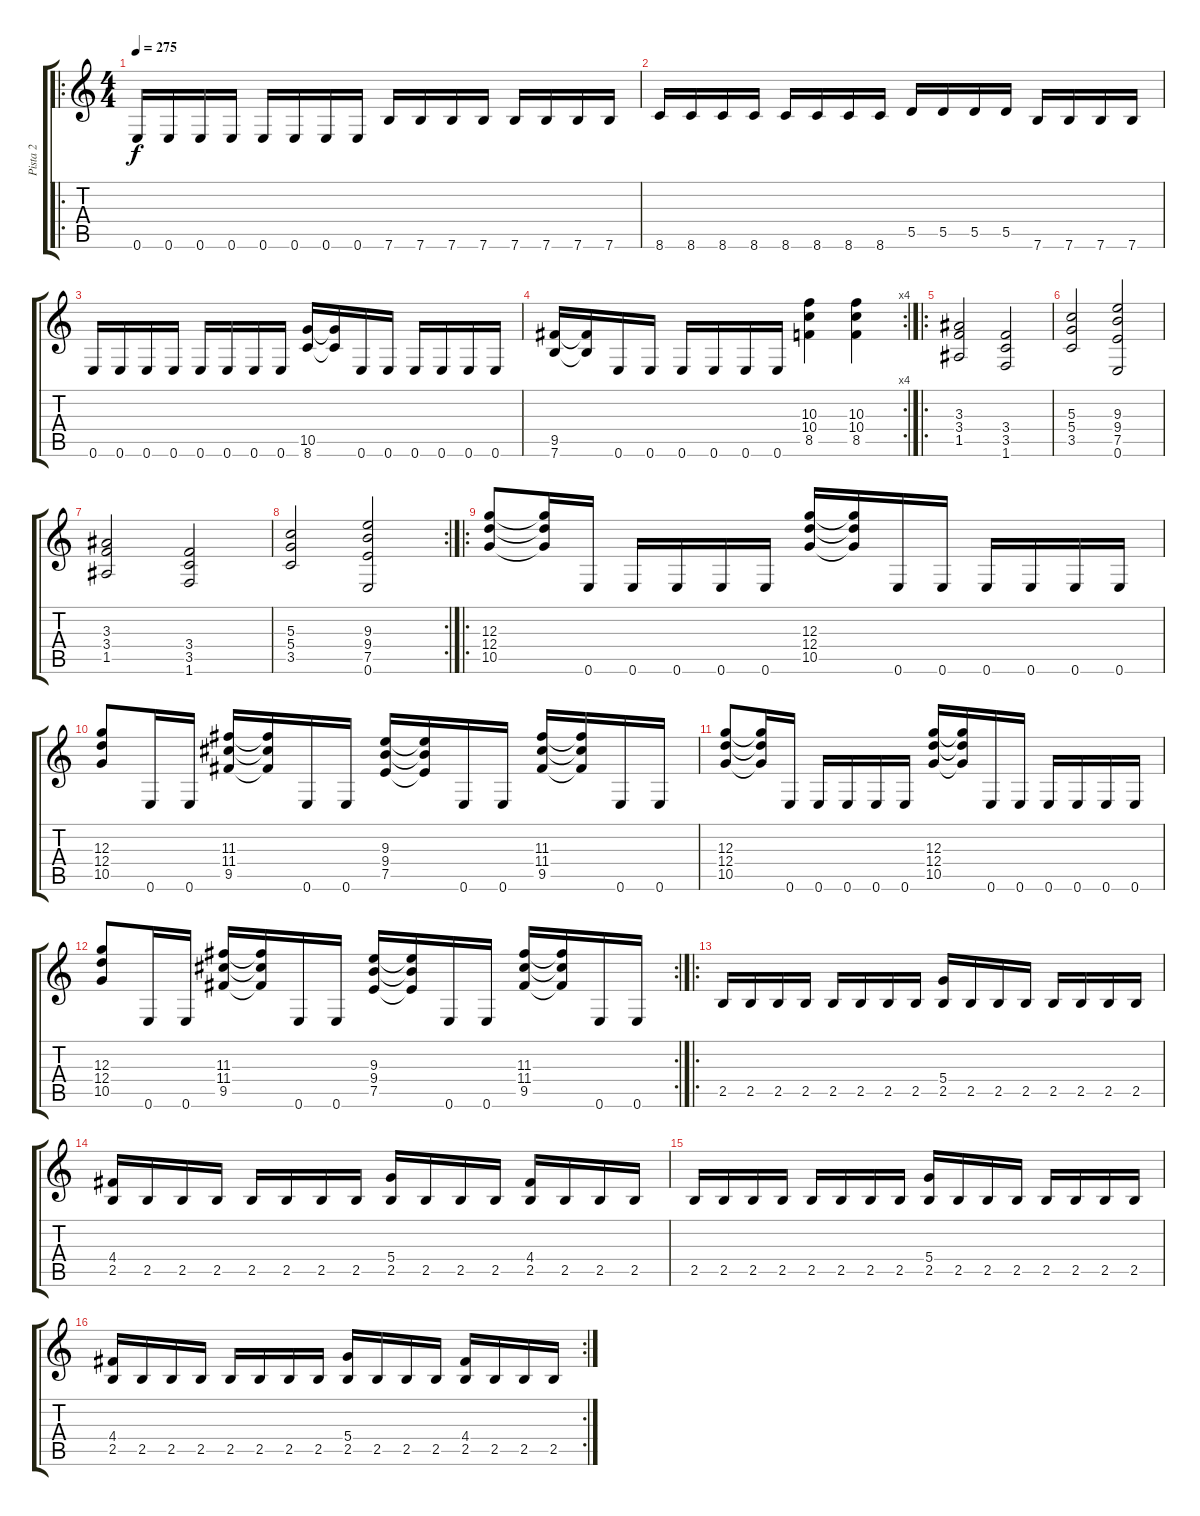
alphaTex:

\track ("Pista 2" "Pista 2") {instrument overdrivenguitar}
\staff {score tabs}
\tuning (E4 B3 G3 D3 A2 E2) {hide}
\ro
\ts (4 4)
\tempo 275
\clef g2
\ks c
0.6.16{dy f} 0.6.16 0.6.16 0.6.16 0.6.16 0.6.16 0.6.16 0.6.16 7.6.16 7.6.16 7.6.16 7.6.16 7.6.16 7.6.16 7.6.16 7.6.16 |
8.6.16 8.6.16 8.6.16 8.6.16 8.6.16 8.6.16 8.6.16 8.6.16 5.5.16 5.5.16 5.5.16 5.5.16 7.6.16 7.6.16 7.6.16 7.6.16 |
0.6.16 0.6.16 0.6.16 0.6.16 0.6.16 0.6.16 0.6.16 0.6.16 (10.5 8.6).16 (10.5{t} 8.6{t}).16 0.6.16 0.6.16 0.6.16 0.6.16 0.6.16 0.6.16 |
\rc 4
(9.5 7.6).16 (9.5{t} 7.6{t}).16 0.6.16 0.6.16 0.6.16 0.6.16 0.6.16 0.6.16 (10.3 10.4 8.5).4 (10.3 10.4 8.5).4 |
\ro
(3.3 3.4 1.5).2 (3.4 3.5 1.6).2 |
(5.3 5.4 3.5).2 (9.3 9.4 7.5 0.6).2 |
(3.3 3.4 1.5).2 (3.4 3.5 1.6).2 |
\rc 2
(5.3 5.4 3.5).2 (9.3 9.4 7.5 0.6).2 |
\ro
(12.3 12.4 10.5).8 (12.3{t} 12.4{t} 10.5{t}).16 0.6.16 0.6.16 0.6.16 0.6.16 0.6.16 (12.3 12.4 10.5).16 (12.3{t} 12.4{t} 10.5{t}).16 0.6.16 0.6.16 0.6.16 0.6.16 0.6.16 0.6.16 |
(12.3 12.4 10.5).8 0.6.16 0.6.16 (11.3 11.4 9.5).16 (11.3{t} 11.4{t} 9.5{t}).16 0.6.16 0.6.16 (9.3 9.4 7.5).16 (9.3{t} 9.4{t} 7.5{t}).16 0.6.16 0.6.16 (11.3 11.4 9.5).16 (11.3{t} 11.4{t} 9.5{t}).16 0.6.16 0.6.16 |
(12.3 12.4 10.5).8 (12.3{t} 12.4{t} 10.5{t}).16 0.6.16 0.6.16 0.6.16 0.6.16 0.6.16 (12.3 12.4 10.5).16 (12.3{t} 12.4{t} 10.5{t}).16 0.6.16 0.6.16 0.6.16 0.6.16 0.6.16 0.6.16 |
\rc 2
(12.3 12.4 10.5).8 0.6.16 0.6.16 (11.3 11.4 9.5).16 (11.3{t} 11.4{t} 9.5{t}).16 0.6.16 0.6.16 (9.3 9.4 7.5).16 (9.3{t} 9.4{t} 7.5{t}).16 0.6.16 0.6.16 (11.3 11.4 9.5).16 (11.3{t} 11.4{t} 9.5{t}).16 0.6.16 0.6.16 |
\ro
2.5.16 2.5.16 2.5.16 2.5.16 2.5.16 2.5.16 2.5.16 2.5.16 (5.4 2.5).16 2.5.16 2.5.16 2.5.16 2.5.16 2.5.16 2.5.16 2.5.16 |
(4.4 2.5).16 2.5.16 2.5.16 2.5.16 2.5.16 2.5.16 2.5.16 2.5.16 (5.4 2.5).16 2.5.16 2.5.16 2.5.16 (4.4 2.5).16 2.5.16 2.5.16 2.5.16 |
2.5.16 2.5.16 2.5.16 2.5.16 2.5.16 2.5.16 2.5.16 2.5.16 (5.4 2.5).16 2.5.16 2.5.16 2.5.16 2.5.16 2.5.16 2.5.16 2.5.16 |
\rc 2
(4.4 2.5).16 2.5.16 2.5.16 2.5.16 2.5.16 2.5.16 2.5.16 2.5.16 (5.4 2.5).16 2.5.16 2.5.16 2.5.16 (4.4 2.5).16 2.5.16 2.5.16 2.5.16
